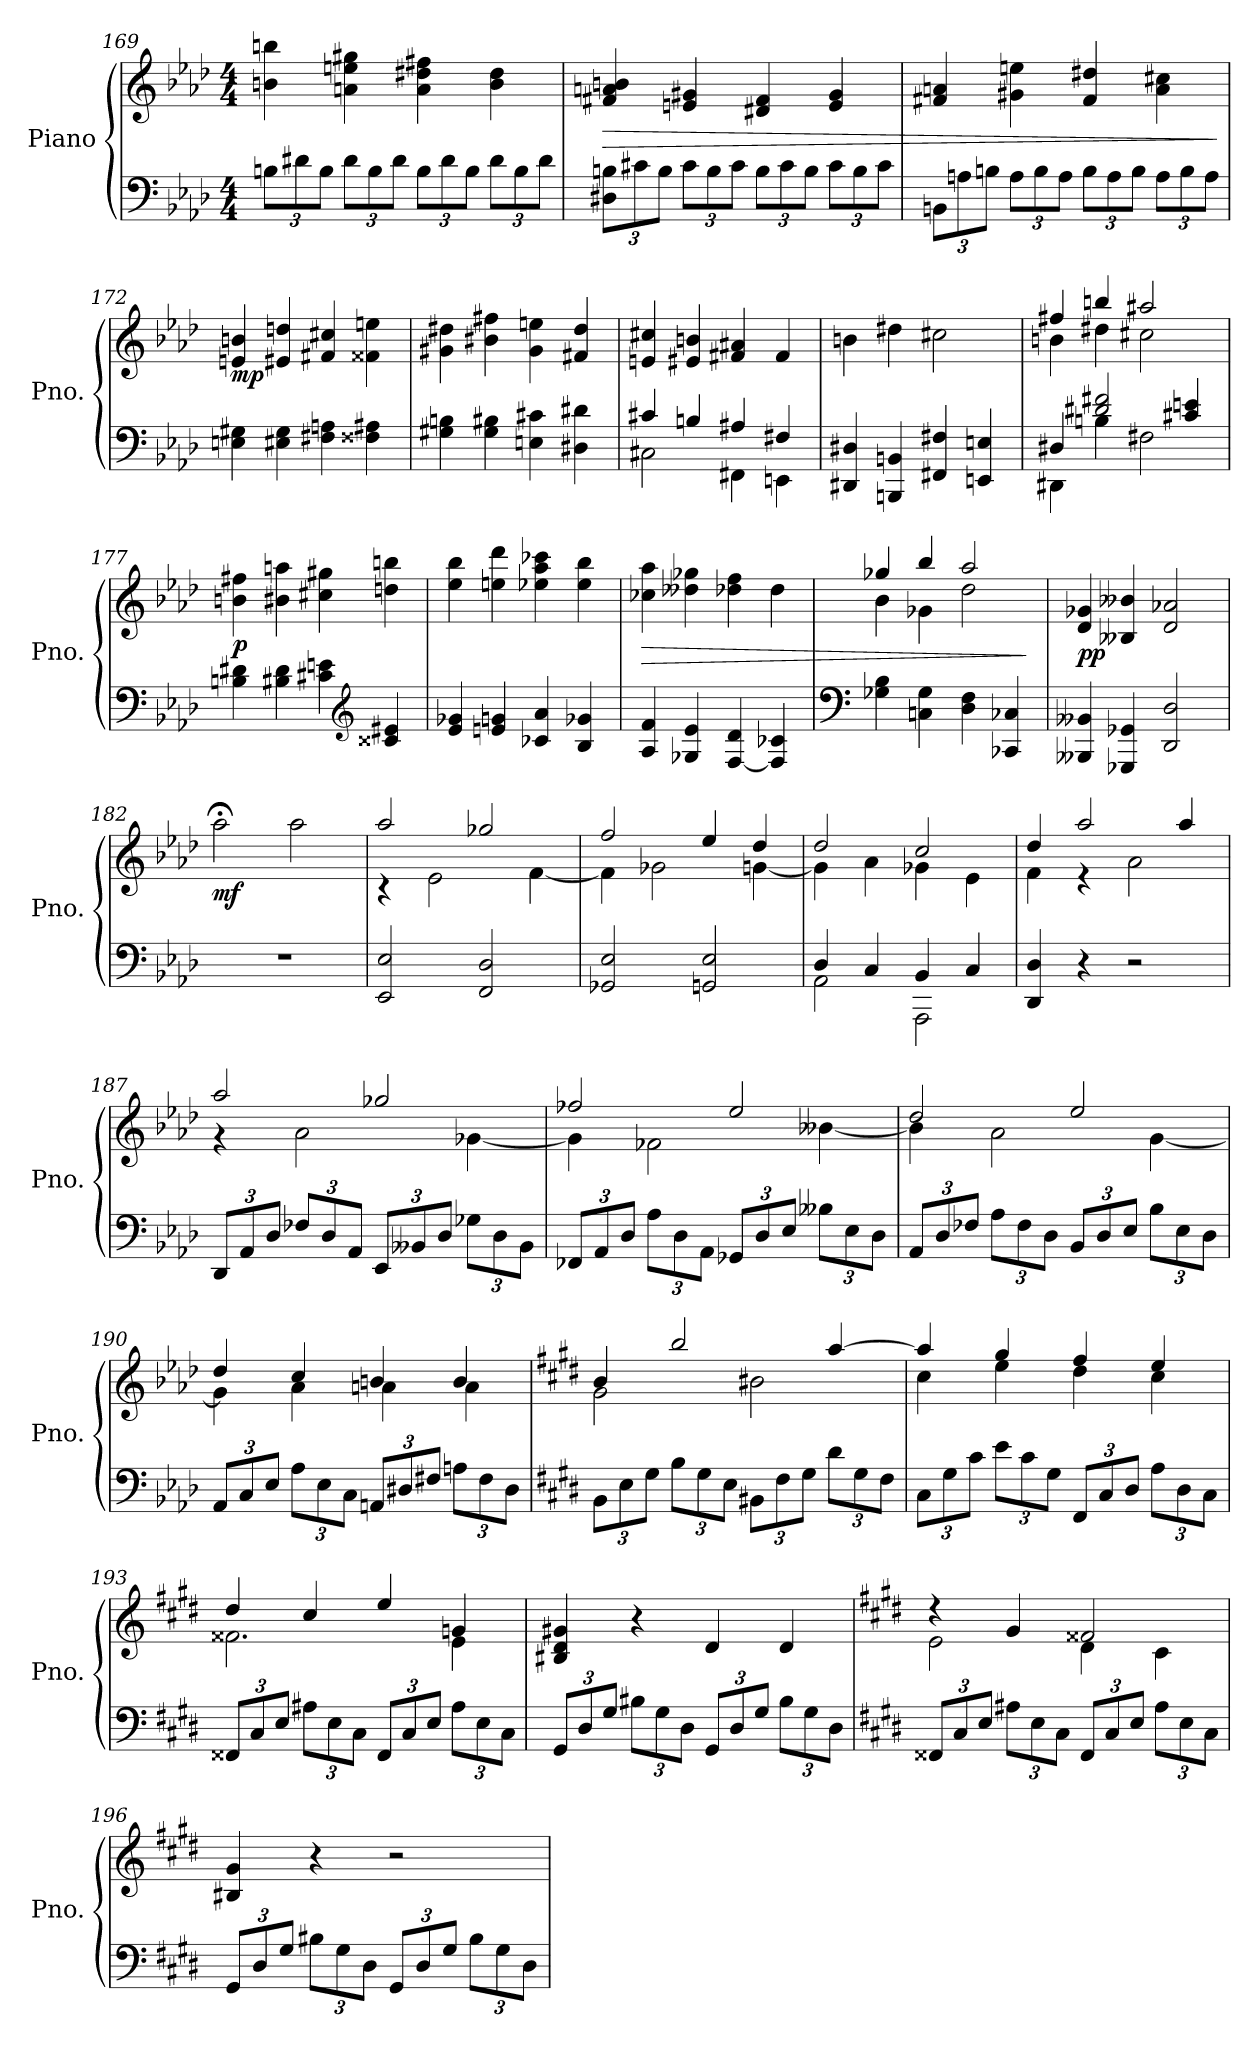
**kern	**kern	**dynam
*part1	*part1	*part1
*staff2	*staff1	*staff1/2
*I"Piano	*	*
*I'Pno.	*	*
*clefF4	*clefG2	*
*k[b-e-a-d-]	*k[b-e-a-d-]	*
*M4/4	*M4/4	*
*Xbrackettup	*	*
=169	=169	=169
12Bn\L	4bn\ 4bbn\	.
12d#X\	.	.
12B\J	.	.
12d#\L	4an\ 4een\ 4gg#X\	.
12B\	.	.
12d#\J	.	.
12B\L	4a\ 4dd#X\ 4ff#X\	.
12d#\	.	.
12B\J	.	.
12d#\L	4b\ 4dd#\	.
12B\	.	.
12d#\J	.	.
=170	=170	=170
!	!	!LO:HP:b
12D#X\ 12Bn\L	4f#X/ 4an/ 4bn/	>
12c#X\	.	.
12B\J	.	.
12c#\L	4en/ 4g#X/	.
12B\	.	.
12c#\J	.	.
12B\L	4d#X/ 4f#/	.
12c#\	.	.
12B\J	.	.
12c#\L	4e/ 4g#/	.
12B\	.	.
12c#\J	.	.
!!LO:LB:g=z
=171	=171	=171
12BBn\L	4f#X/ 4an/	.
12An\	.	.
12Bn\J	.	.
12A\L	4g#X\ 4een\	.
12B\	.	.
12A\J	.	.
12B\L	4f#/ 4dd#X/	.
12A\	.	.
12B\J	.	.
12A\L	4a\ 4cc#X\	.
12B\	.	.
12A\J	.	.
.	.	]
=172	=172	=172
!	!	!LO:DY:b
4En\ 4G#X\	4en/ 4bn/	mp
4E#X\ 4G#\	4e#X/ 4ddn/	.
4F#X\ 4An\	4f#X/ 4cc#X/	.
4F##X\ 4A#X\	4f##X\ 4een\	.
=173	=173	=173
4G#X\ 4Bn\	4g#X\ 4dd#X\	.
4G#\ 4B#X\	4b#X\ 4ff#X\	.
4En\ 4c#X\	4g#\ 4een\	.
4D#X\ 4d#X\	4f#X/ 4dd#/	.
=174	=174	=174
*^	*	*
4c#X/	2C#X\	4en/ 4cc#X/	.
4Bn/	.	4e#X/ 4bn/	.
4A#X/	4FF#X\	4f#X/ 4a#X/	.
4F#X/	4EEn\	4f#/	.
*v	*v	*	*
!!LO:PB:g=z
=175	=175	=175
4DD#X/ 4D#X/	4bn\	.
4BBBn/ 4BBn/	4dd#X\	.
4FF#X/ 4F#X/	2cc#X\	.
4EEn/ 4En/	.	.
=176	=176	=176
*^	*^	*
4D#X/	4DD#X\	4ff#X/	4bn\	.
2d#X/ 2f#X/	4Bn\	4bbn/	4dd#X\	.
.	2F#X\	2aa#X/	2cc#X\	.
4c#X/ 4en/	.	.	.	.
*v	*v	*	*	*
*	*v	*v	*
=177	=177	=177
!	!	!LO:DY:b
4Bn\ 4d#X\	4bn\ 4ff#X\	p
4B#X\ 4d#\	4b#X\ 4aan\	.
4c#X\ 4en\	4cc#X\ 4gg#X\	.
*clefG2	*	*
4c##X/ 4e#X/	4ddn\ 4bbn\	.
=178	=178	=178
4e-/ 4g-X/	4ee-\ 4bb-\	.
4en/ 4gn/	4een\ 4ddd-\	.
4c-X/ 4a-/	4ee-X\ 4aa-\ 4ccc-X\	.
4B-/ 4g-X/	4ee-\ 4bb-\	.
!!LO:LB:g=z
=179	=179	=179
!	!	!LO:HP:b
4A-/ 4f/	4cc-X\ 4aa-\	>
4G-X/ 4e-/	4dd--X\ 4gg-X\	.
[4F/ 4d-/	4dd-X\ 4ff\	.
4F/] 4c-X/	4dd-\	.
=180	=180	=180
*clefF4	*	*
*	*^	*
4G-X\ 4B-\	4gg-X/	4b-\	.
4Cn\ 4G-\	4bb-/	4g-X\	.
4D-\ 4F\	2aa-/	2dd-\	.
4CC-X/ 4C-X/	.	.	.
*	*v	*v	*
.	.	]
=181	=181	=181
!	!	!LO:DY:b
4BBB--X/ 4BB--X/	4d-/ 4g-X/	pp
4GGG-X/ 4GG-X/	4B--X/ 4b--X/	.
2DD-/ 2D-/	2d-/ 2a-X/	.
=182	=182	=182
!	!	!LO:DY:b
1r	2aa-;<\	mf
.	2aa-\	.
=183	=183	=183
*	*^	*
2EE-/ 2E-/	2aa-/	4r	.
.	.	2e-\	.
2FF/ 2D-/	2gg-X/	.	.
.	.	[4f\	.
=184	=184	=184	=184
2GG-X/ 2E-/	2ff/	4f\]	.
.	.	2g-X\	.
2GGn/ 2E-/	4ee-/	.	.
.	4dd-/	[4gn\	.
=185	=185	=185	=185
*^	*	*	*
4D-/	2AA-\	2dd-/	4g\]	.
4C/	.	.	4a-\	.
4BB-/	2AAA-\	2cc/	4g-X\	.
4C/	.	.	4e-\	.
*v	*v	*	*	*
!!LO:LB:g=z	!!
=186	=186	=186	=186
4DD-/ 4D-/	4dd-/	4f\	.
4r	2aa-/	4r	.
2r	.	2a-\	.
.	4aa-/	.	.
=187	=187	=187	=187
12DD-/L	2aa-/	4r	.
12AA-/	.	.	.
12D-/J	.	.	.
12F-X/L	.	2a-\	.
12D-/	.	.	.
12AA-/J	.	.	.
12EE-/L	2gg-X/	.	.
12BB--X/	.	.	.
12D-/J	.	.	.
12G-X\L	.	[4g-X\	.
12D-\	.	.	.
12BB--\J	.	.	.
=188	=188	=188	=188
12FF-X/L	2ff-X/	4g-\]	.
12AA-/	.	.	.
12D-/J	.	.	.
12A-\L	.	2f-X\	.
12D-\	.	.	.
12AA-\J	.	.	.
12GG-X/L	2ee-/	.	.
12D-/	.	.	.
12E-/J	.	.	.
12B--X\L	.	[4b--X\	.
12E-\	.	.	.
12D-\J	.	.	.
!!LO:LB:g=z	!!
=189	=189	=189	=189
12AA-/L	2dd-/	4b--\]	.
12D-/	.	.	.
12F-X/J	.	.	.
12A-\L	.	2a-\	.
12F-\	.	.	.
12D-\J	.	.	.
12BB-/L	2ee-/	.	.
12D-/	.	.	.
12E-/J	.	.	.
12B-\L	.	[4g\	.
12E-\	.	.	.
12D-\J	.	.	.
=190	=190	=190	=190
12AA-/L	4dd-/	4g\]	.
12C/	.	.	.
12E-/J	.	.	.
12A-\L	4cc/	4a-\	.
12E-\	.	.	.
12C\J	.	.	.
12AAn/L	4bn/	4an\	.
12D#X/	.	.	.
12F#X/J	.	.	.
12An\L	4b/	4a\	.
12F#\	.	.	.
12D#\J	.	.	.
=191	=191	=191	=191
*k[f#c#g#d#]	*k[f#c#g#d#]	*	*
12BB\L	4b/	2g#\	.
12E\	.	.	.
12G#\J	.	.	.
12B\L	2bb/	.	.
12G#\	.	.	.
12E\J	.	.	.
12BB#X\L	.	2b#X\	.
12F#\	.	.	.
12G#\J	.	.	.
12d#\L	[4aa/	.	.
12G#\	.	.	.
12F#\J	.	.	.
!!LO:LB:g=z	!!
=192	=192	=192	=192
12C#\L	4aa/]	4cc#\	.
12G#\	.	.	.
12c#\J	.	.	.
12e\L	4gg#/	4ee\	.
12c#\	.	.	.
12G#\J	.	.	.
12FF#/L	4ff#/	4dd#\	.
12C#/	.	.	.
12D#/J	.	.	.
12A\L	4ee/	4cc#\	.
12D#\	.	.	.
12C#\J	.	.	.
=193	=193	=193	=193
12FF##X/L	4dd#/	2.f##X\	.
12C#/	.	.	.
12E/J	.	.	.
12A#X\L	4cc#/	.	.
12E\	.	.	.
12C#\J	.	.	.
12FF##/L	4ee/	.	.
12C#/	.	.	.
12E/J	.	.	.
12A#\L	4gn/	4e\	.
12E\	.	.	.
12C#\J	.	.	.
*	*v	*v	*
=194	=194	=194
12GG#/L	4B#X/ 4d#/ 4g#X/	.
12D#/	.	.
12G#/J	.	.
12B#X\L	4r	.
12G#\	.	.
12D#\J	.	.
12GG#/L	4d#/	.
12D#/	.	.
12G#/J	.	.
12B#\L	4d#/	.
12G#\	.	.
12D#\J	.	.
!!LO:PB:g=z
=195	=195	=195
*k[f#c#g#d#]	*k[f#c#g#d#]	*
*	*^	*
12FF##X/L	4r	2e\	.
12C#/	.	.	.
12E/J	.	.	.
12A#X\L	4g#/	.	.
12E\	.	.	.
12C#\J	.	.	.
12FF##/L	2f##X/	4d#\	.
12C#/	.	.	.
12E/J	.	.	.
12A#\L	.	4c#\	.
12E\	.	.	.
12C#\J	.	.	.
*	*v	*v	*
=196	=196	=196
12GG#/L	4B#X/ 4g#/	.
12D#/	.	.
12G#/J	.	.
12B#X\L	4r	.
12G#\	.	.
12D#\J	.	.
12GG#/L	2r	.
12D#/	.	.
12G#/J	.	.
12B#\L	.	.
12G#\	.	.
12D#\J	.	.
=	=	=
*-	*-	*-
